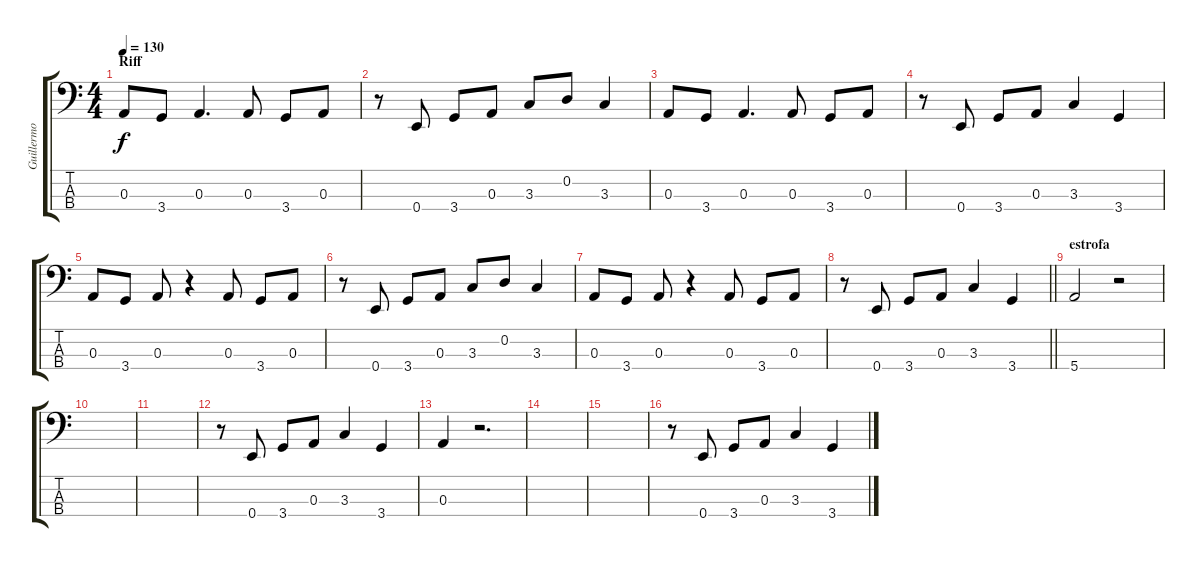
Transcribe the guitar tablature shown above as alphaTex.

\track ("Guillermo Sánchez" "Guillermo ") {instrument electricbassfinger}
\staff {score tabs}
\tuning (G2 D2 A1 E1) {hide}
\ts (4 4)
\section ("" "Riff")
\tempo 130
\clef f4
\ks c
0.3.8{dy f} 3.4.8 0.3.4{d} 0.3.8 3.4.8 0.3.8 |
r.8 0.4.8 3.4.8 0.3.8 3.3.8 0.2.8 3.3.4 |
0.3.8 3.4.8 0.3.4{d} 0.3.8 3.4.8 0.3.8 |
r.8 0.4.8 3.4.8 0.3.8 3.3.4 3.4.4 |
0.3.8 3.4.8 0.3.8 r.4 0.3.8 3.4.8 0.3.8 |
r.8 0.4.8 3.4.8 0.3.8 3.3.8 0.2.8 3.3.4 |
0.3.8 3.4.8 0.3.8 r.4 0.3.8 3.4.8 0.3.8 |
\barLineRight lightlight
r.8 0.4.8 3.4.8 0.3.8 3.3.4 3.4.4 |
\section ("" "estrofa")
5.4.2 r.2 |
|
|
r.8 0.4.8 3.4.8 0.3.8 3.3.4 3.4.4 |
0.3.4 r.2{d} |
|
|
r.8 0.4.8 3.4.8 0.3.8 3.3.4 3.4.4
